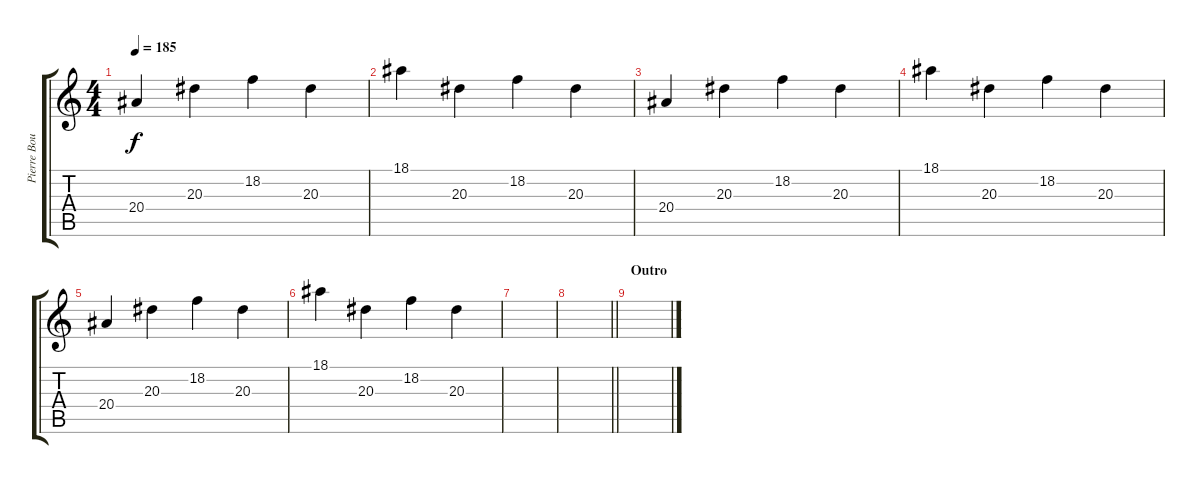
\track ("Pierre Bouvier" "Pierre Bou") {instrument electricgrandpiano}
\staff {score tabs}
\tuning (E4 B3 G3 D3 A2 E2) {hide}
\ts (4 4)
\tempo 185
\clef g2
\ks c
20.4.4{dy f} 20.3.4 18.2.4 20.3.4 |
18.1.4 20.3.4 18.2.4 20.3.4 |
20.4.4 20.3.4 18.2.4 20.3.4 |
18.1.4 20.3.4 18.2.4 20.3.4 |
20.4.4 20.3.4 18.2.4 20.3.4 |
18.1.4 20.3.4 18.2.4 20.3.4 |
|
\barLineRight lightlight
|
\section ("" "Outro")
